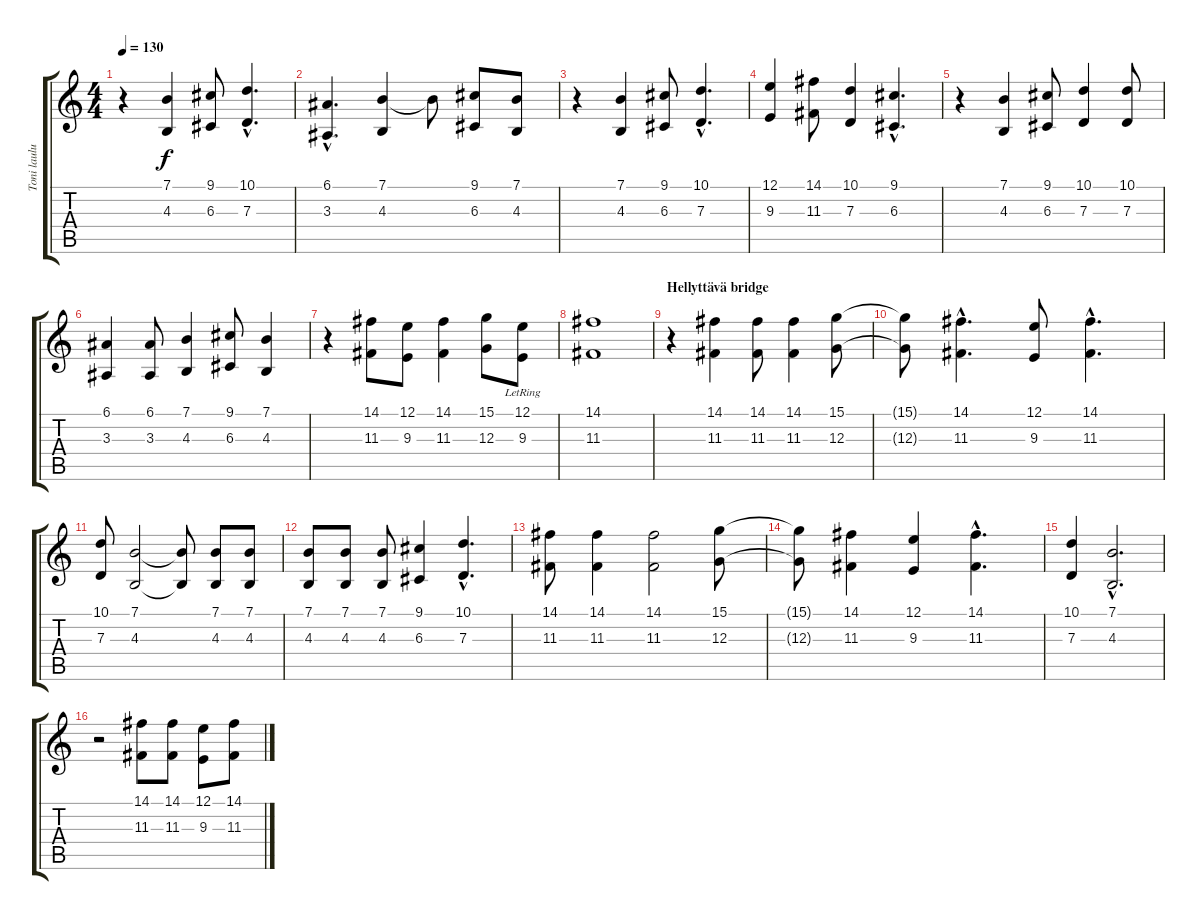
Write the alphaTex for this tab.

\track ("Toni laulu" "Toni laulu") {instrument violin}
\staff {score tabs}
\tuning (E4 B3 G3 D3 A2 E2) {hide}
\ts (4 4)
\tempo 130
\clef g2
\ks c
r.4{dy f} (7.1 4.3).4 (9.1 6.3).8 (10.1{hac} 7.3{hac}).4{d} |
(6.1{hac} 3.3{hac}).4{d} (7.1 4.3).4 7.1{t}.8 (9.1 6.3).8 (7.1 4.3).8 |
r.4 (7.1 4.3).4 (9.1 6.3).8 (10.1{hac} 7.3{hac}).4{d} |
(12.1 9.3).4 (14.1 11.3).8 (10.1 7.3).4 (9.1{hac} 6.3{hac}).4{d} |
r.4 (7.1 4.3).4 (9.1 6.3).8 (10.1 7.3).4 (10.1 7.3).8 |
(6.1 3.3).4 (6.1 3.3).8 (7.1 4.3).4 (9.1 6.3).8 (7.1 4.3).4 |
r.4 (14.1 11.3).8 (12.1 9.3).8 (14.1 11.3).4 (15.1 12.3).8 (12.1{lr} 9.3{lr}).8 |
(14.1 11.3).1 |
\section ("" "Hellyttävä bridge")
r.4{instrument ocarina} (14.1 11.3).4 (14.1 11.3).8 (14.1 11.3).4 (15.1 12.3).8 |
(15.1{t} 12.3{t}).8 (14.1{hac} 11.3{hac}).4{d} (12.1 9.3).8 (14.1{hac} 11.3{hac}).4{d} |
(10.1 7.3).8 (7.1 4.3).2 (7.1{t} 4.3{t}).8 (7.1 4.3).8 (7.1 4.3).8 |
(7.1 4.3).8 (7.1 4.3).8 (7.1 4.3).8 (9.1 6.3).4 (10.1{hac} 7.3{hac}).4{d} |
(14.1 11.3).8 (14.1 11.3).4 (14.1 11.3).2 (15.1 12.3).8 |
(15.1{t} 12.3{t}).8 (14.1 11.3).4 (12.1 9.3).4 (14.1{hac} 11.3{hac}).4{d} |
(10.1 7.3).4 (7.1{hac} 4.3{hac}).2{d} |
r.2{volume 16 instrument synthvoice} (14.1 11.3).8 (14.1 11.3).8 (12.1 9.3).8 (14.1 11.3).8
